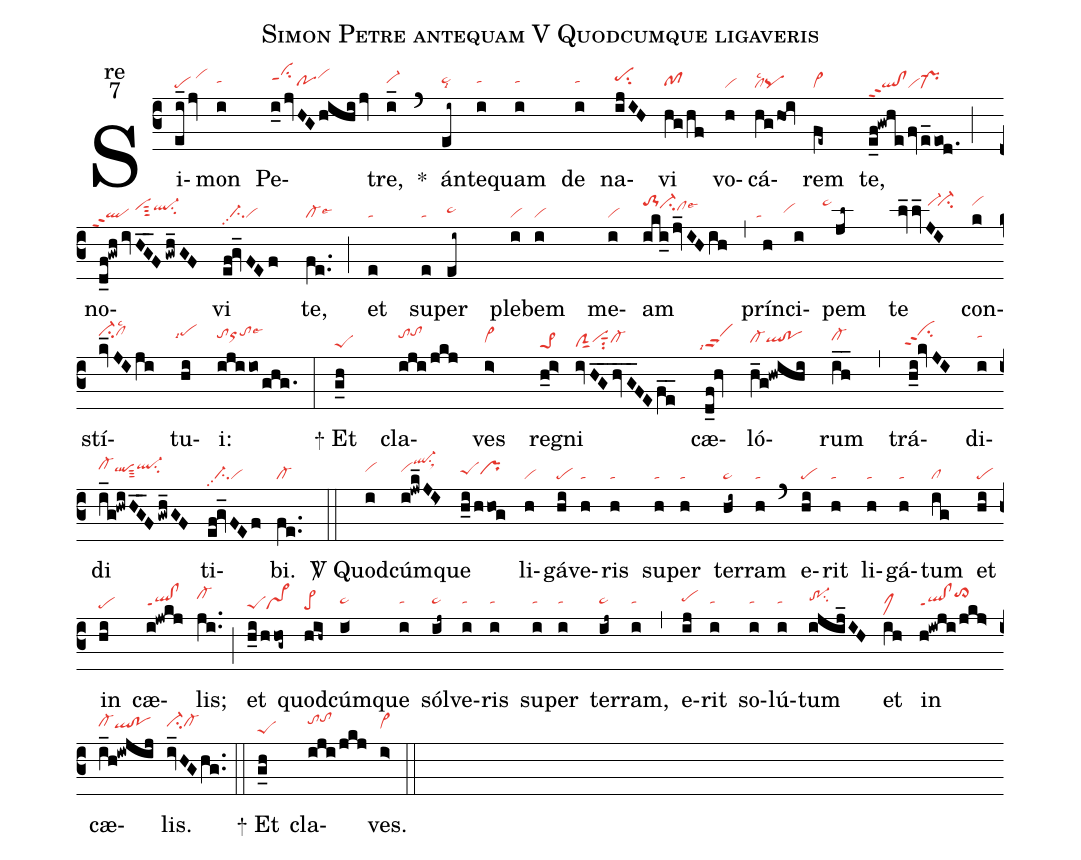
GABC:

name:Simon Petre antequam V Quodcumque ligaveris;
office-part:re;
mode:7;
nabc-lines:1;
%%
(c3) Si(ei_/jv|pe/vihj)mon(i|tahh) Pe(i_0/jvHGhihi/jv|cihippt1pohgvihj)tre,(i_|vi-hh) <sp>*</sp>(`) án(ei~|pe~hhlsi8)te(i|tahh)quam(i|tahh) de(i|tahh) na(ijIH|pehisu2)vi(hg/hf|pfhg) vo(h|vi)cá(hg/hoi|cllsc2pq)rem(fe~|vi>) te,(e_f!gwhefve_eod.|ql!clppt2vipr-) (;) no(d_f!gwh/ivHG__Fgwh_GF|``qlppt2/vihisut3ql-hisu2)vi(ef!gv_FEf|//ci-pp2vi) te,(fe..|cl-lse6) (;) et(e|ta) su(e|ta)per(ei~|pe~hh) ple(i|vi)bem(i|vi) me(i|vi)am(iki_jv_IHih|to-1hkci-hjclhilse6) (,) prín(h|``ta)ci(i|```vihh)pem(jl~|````pe~hk) te(lv_lv_JI|/////////vi-hk`ci-hk) con(k|vihk)stí(kv_JIji|ci-hkclhklsc2)tu(hi|``pehklsi7)i:(iji/io/ghg.|tohjorhjtohklse6) (:)

<sp>+</sp> Et(g_h|peS) cla(iji/jkj|tohjtohk)ves(i>|vi>hh) reg(h_i>|pe>1)ni(ivHG__hvG__FEfe__|clSsut1vihhsut1su2cl-hh) cæ(d_f!hv|``scSlsi7)ló(h_g!hwihi|cl-hhqlhh!pohh)rum(ih__|cl-hi) (,) trá(h_i!kvJI|`cihkppt2)di(iz|tahj)di(i_g!hwiHG__F/gwh_GF|cl-hjqlhisut3ql-hjsu2) ti(ef!gv_FEf|//ci-pp2vi)bi.(fe..|cl-) (::)

<sp>V/</sp> Quod(i|vihi)cúm(i!jwk_JI>|vihiql-hlsu1sux1)que(h_i/hhog|peShhprhh) li(h|vi)gá(hi|pe)ve(h|ta)ris(h|ta) su(h|ta)per(h|ta) ter(hi~|pe~)ram(h|ta) (`) e(hi|pe)rit(h|ta) li(h|ta)gá(h|ta)tum(ig|cl) et(hi|pe) in(hi|pe) cæ(i!jwkj|qlhg!clhgppt1)lis;(ji..|cl-hj) (;) et(h_i/hhog~|peSvs>) quod(hih~|pe>)cúm(i<|pe~hh)que(i|tahh) sól(ij~|pe~hh)ve(i|tahh)ris(i|tahh) su(i|tahh)per(i|tahh) ter(ij~|pe~hh)ram,(i|tahh) (,) e(ij|pehi)rit(i|tahh) so(i|tahh)lú(i|tahh)tum(ijij_IH|tr-1hisu2) et(ih|clMhh) in(h!iwji/jkj>|qlhg!clhgppt1to>hk) cæ(i_h!iwjij|cl-hiqlhh!pohh)lis.(iv_HGhg..|ci-hicl-hi) (::)

<sp>+</sp> Et(g_h|peS) cla(iji/jkj|tohjtohk)ves.(i>|vi>hh) (::)
